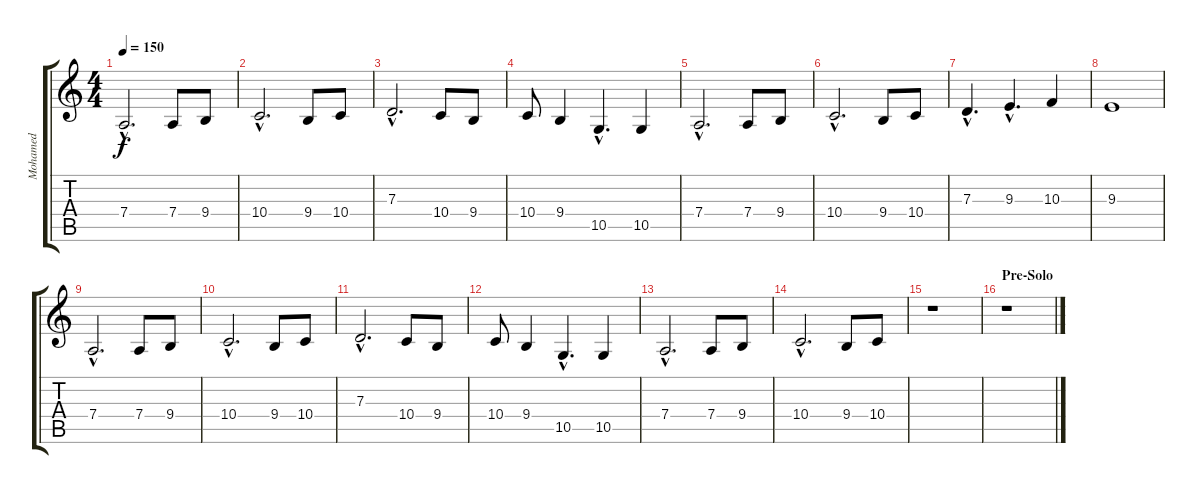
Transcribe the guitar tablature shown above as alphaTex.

\track ("Mohamed" "Mohamed") {instrument violin}
\staff {score tabs}
\tuning (E4 B3 G3 D3 A2 E2) {hide}
\ts (4 4)
\tempo 150
\clef g2
\ks c
7.4{hac}.2{d dy f volume 9} 7.4.8 9.4.8 |
10.4{hac}.2{d} 9.4.8 10.4.8 |
7.3{hac}.2{d} 10.4.8 9.4.8 |
10.4.8 9.4.4 10.5{hac}.4{d} 10.5.4 |
7.4{hac}.2{d} 7.4.8 9.4.8 |
10.4{hac}.2{d} 9.4.8 10.4.8 |
7.3{hac}.4{d} 9.3{hac}.4{d} 10.3.4 |
9.3.1 |
7.4{hac}.2{d} 7.4.8 9.4.8 |
10.4{hac}.2{d} 9.4.8 10.4.8 |
7.3{hac}.2{d} 10.4.8 9.4.8 |
10.4.8 9.4.4 10.5{hac}.4{d} 10.5.4 |
7.4{hac}.2{d} 7.4.8 9.4.8 |
10.4{hac}.2{d} 9.4.8 10.4.8 |
r.1 |
\section ("" "Pre-Solo")
r.1
